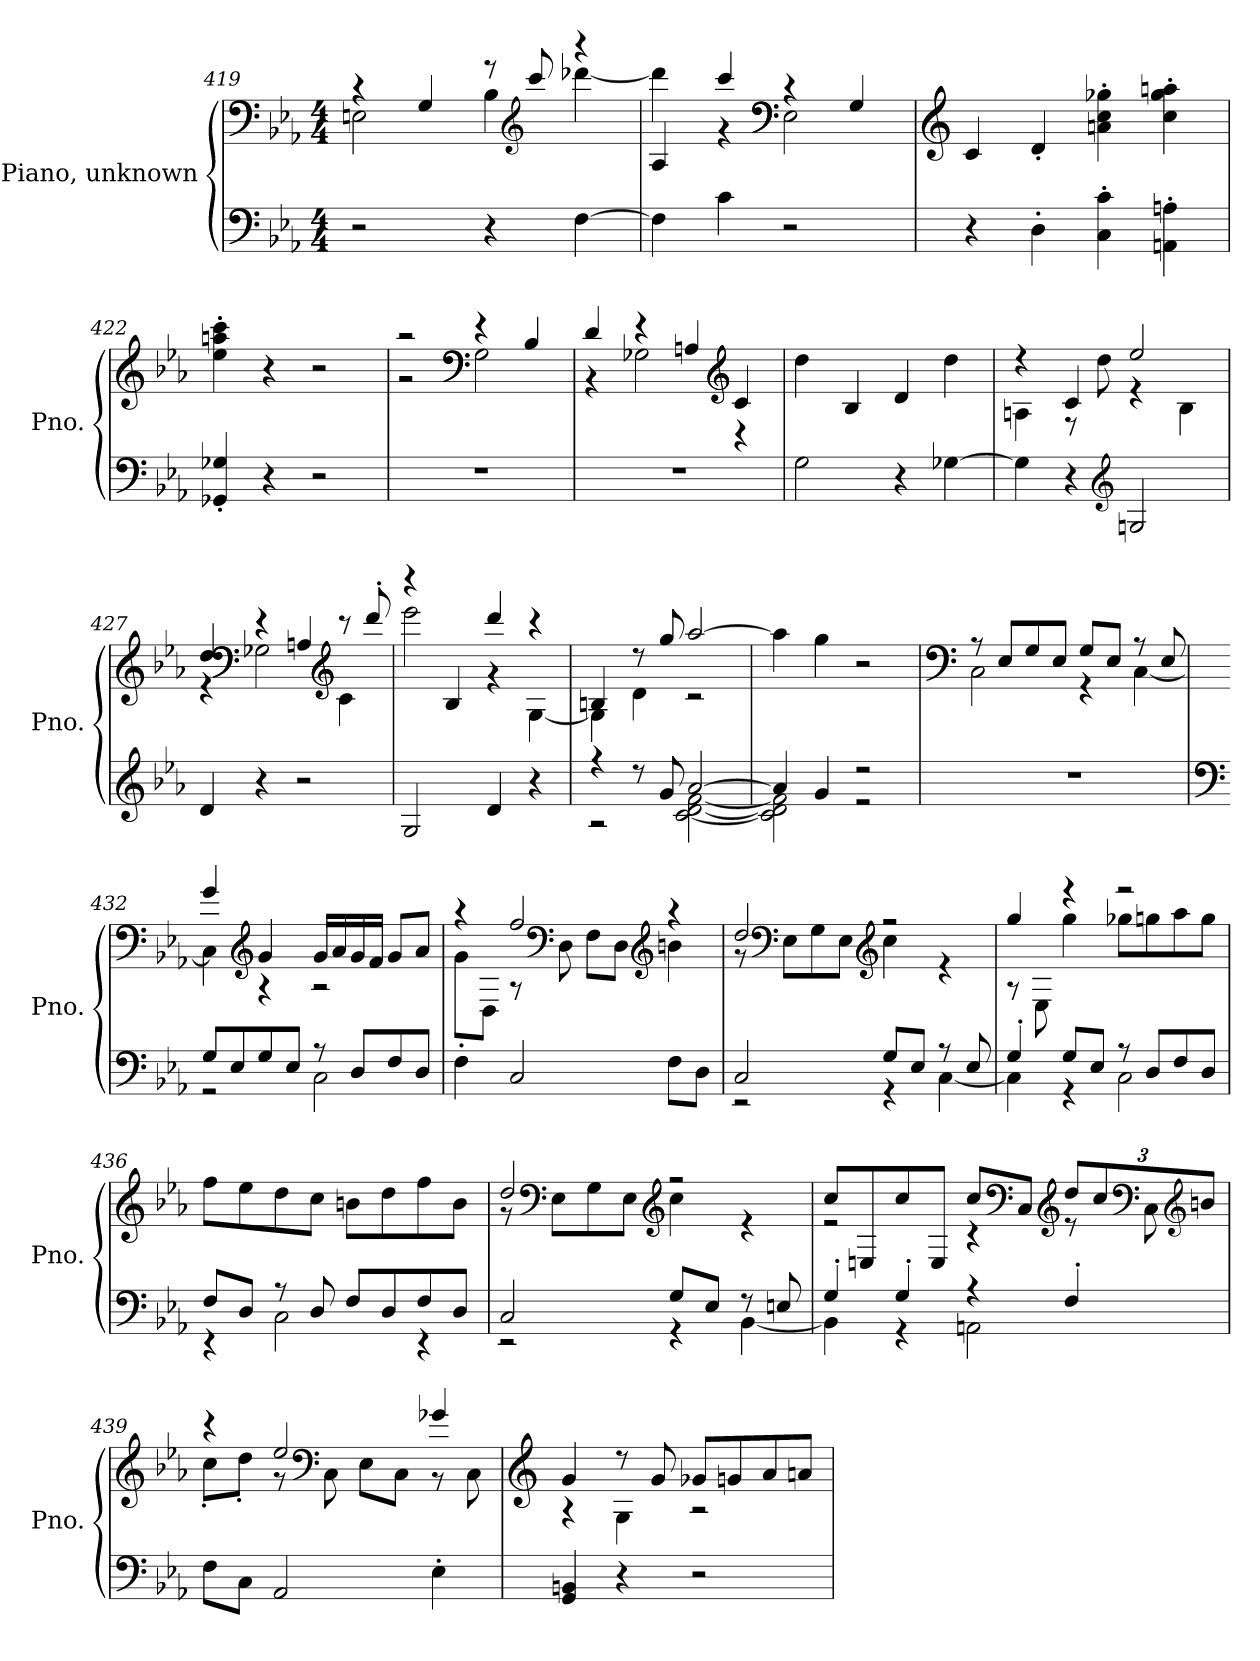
**kern	**kern
*part1	*part1
*staff2	*staff1
*I"Piano, unknown	*
*I'Pno.	*
*clefF4	*clefF4
*k[b-e-a-]	*k[b-e-a-]
*M4/4	*M4/4
=419	=419
*	*^
2r	4r	2En\
.	4G/	.
4r	8r	4B-\
*	*clefG2	*
.	8ccc/	.
[4F\	4r	[4ddd-X\
=420	=420	=420
4F\]	4A-/	4ddd-\]
4c\	4ccc/	4r
*	*clefF4	*
2r	4r	2E-\
.	4G/	.
*	*v	*v
=421	=421
*	*clefG2
4r	4c/
4D'\	4d'/
4C\' 4c\'	4an\' 4cc\' 4gg-X\'
4AAn\' 4An\'	4cc\' 4gg-\' 4aan\'
=422	=422
4GG-X/' 4G-X/'	4ee-\' 4aan\' 4ccc\'
4r	4r
2r	2r
=423	=423
*	*^
1r	2r	2r
*	*clefF4	*
.	4r	2G\
.	4B-/	.
!!LO:LB:g=z	!!
=424	=424	=424
1r	4d/	4r
.	4r	2G-X\
.	4An/	.
*	*clefG2	*
.	4c/	4r
*	*v	*v
=425	=425
2G\	4dd\
.	4B-/
4r	4d/
[4G-X\	4dd\
=426	=426
*	*^
4G-\]	4r	4An\
4r	4c/	8r
.	.	8dd\
*clefG2	*	*
2Gn/	2ee-/	4r
.	.	4B-\
=427	=427	=427
4d/	4dd/	4r
*	*clefF4	*
4r	4r	2G-X\
2r	4An/	.
*	*clefG2	*
.	8r	4c\
.	8ddd'/	.
=428	=428	=428
2G/	4r	2eee-\
.	4B-/	.
4d/	4ddd/	4r
4r	4r	[4G\
!!LO:LB:g=z	!!
=429	=429	=429
*^	*	*
4r	2r	4Bn/	4G\]
8r	.	8r	4d\
8g/	.	8gg/	.
[2a-/	[2c\ [2d\ [2f\	[2aa-/	2r
*	*	*v	*v
=430	=430	=430
4a-/]	2c\] 2d\] 2f\]	4aa-\]
4g/	.	4gg\
2r	2r	2r
*v	*v	*
=431	=431
*	*clefF4
*	*^
1r	8r	2C\
.	8E-/L	.
.	8G/	.
.	8E-/J	.
.	8G/L	4r
.	8E-/J	.
.	8r	[4C\
.	8E-/	.
=432	=432	=432
*clefF4	*	*
*^	*	*
8G/L	2r	4g/	4C\]
8E-/	.	.	.
*	*	*clefG2	*
8G/	.	4g/	4r
8E-/J	.	.	.
8r	2C\	16g/LL	2r
.	.	16a-/	.
8D/L	.	16g/	.
.	.	16f/JJ	.
8F/	.	8g/L	.
8D/J	.	8a-/J	.
*v	*v	*	*
!!LO:PB:g=z	!!
=433	=433	=433
4F'\	4r	8g\L
.	.	8D\J
2C/	2ff/	8r
*	*clefF4	*
.	.	8D\
.	.	8F\L
.	.	8D\J
*	*clefG2	*
8F\L	4r	4bn\
8D\J	.	.
=434	=434	=434
*^	*	*
2C/	2r	2dd/	8r
*	*	*clefF4	*
.	.	.	8E-\L
.	.	.	8G\
.	.	.	8E-\J
*	*	*clefG2	*
8G/L	4r	2r	4cc\
8E-/J	.	.	.
8r	[4C\	.	4r
8E-/	.	.	.
=435	=435	=435	=435
4G'/	4C\]	4gg/	8r
.	.	.	8E-\
8G/L	4r	4r	4gg\
8E-/J	.	.	.
8r	2C\	2r	8gg-X\L
8D/L	.	.	8ggn\
8F/	.	.	8aa-\
8D/J	.	.	8gg\J
*	*	*v	*v
=436	=436	=436
8F/L	4r	8ff\L
8D/J	.	8ee-\
8r	2C\	8dd\
8D/	.	8cc\J
8F/L	.	8bn\L
8D/	.	8dd\
8F/	4r	8ff\
8D/J	.	8b\J
!!LO:LB:g=z
=437	=437	=437
*	*	*^
2C/	2r	2dd/	8r
*	*	*clefF4	*
.	.	.	8E-\L
.	.	.	8G\
.	.	.	8E-\J
*	*	*clefG2	*
8G/L	4r	2r	4cc\
8E-/J	.	.	.
8r	[4BB-\	.	4r
8En/	.	.	.
=438	=438	=438	=438
4G'/	4BB-\]	8cc/L	2r
.	.	8En/	.
4G'/	4r	8cc/	.
.	.	8E/J	.
4r	2AAn\	8cc/L	4r
*	*	*clefF4	*
.	.	8C/J	.
*	*	*clefG2	*
*	*	*Xbrackettup	*
4F'/	.	12dd/L	8r
.	.	12cc/	.
*	*	*clefF4	*
.	.	.	8C\
*	*	*clefG2	*
.	.	12bn/J	.
*v	*v	*	*
=439	=439	=439
8F\L	4r	8cc'\L
8C\J	.	8dd'\J
2AA-/	2ee-/	8r
*	*clefF4	*
.	.	8C\
.	.	8E-\L
.	.	8C\J
4E-'\	4g-X/	8r
.	.	8C\
!!LO:LB:g=z	!!
=440	=440	=440
*	*clefG2	*
4GG/ 4BBn/	4g/	4r
4r	8r	4G\
.	8g/	.
2r	8g-X/L	2r
.	8gn/	.
.	8a-/	.
.	8an/J	.
*	*v	*v
=	=
*-	*-
